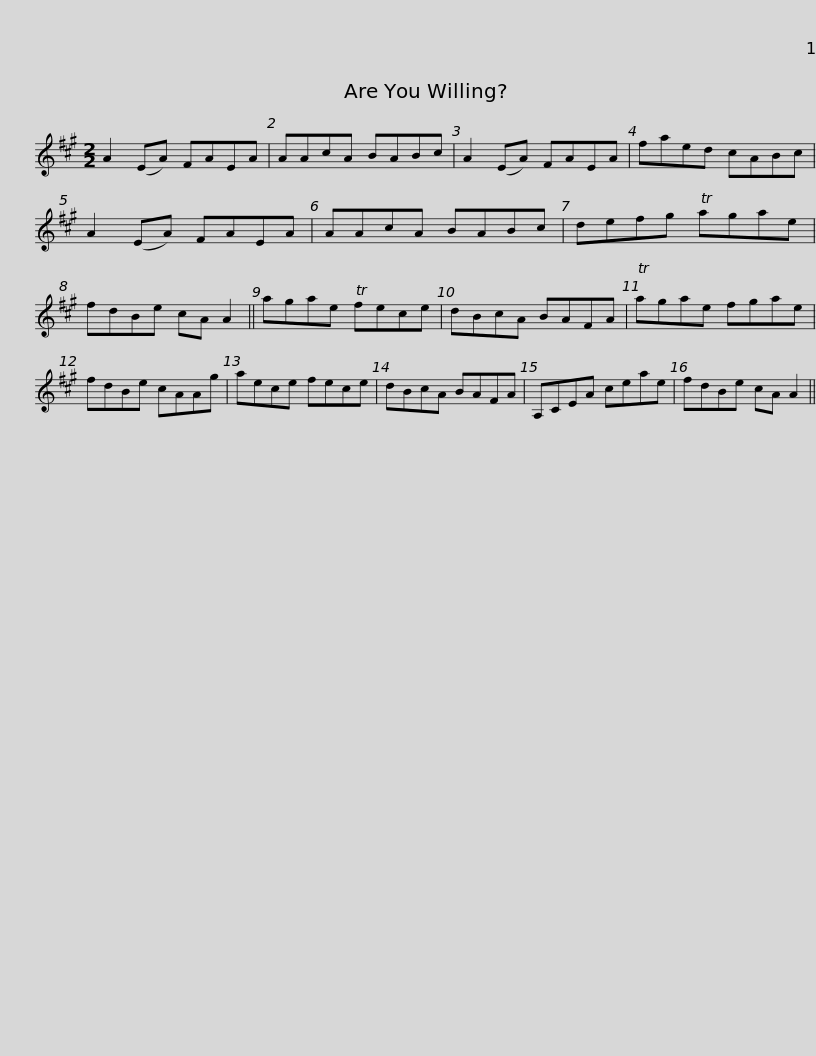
X:1
L:1/8
M:2/2
I:linebreak $
K:A
V:1 treble
V:1
 A2 (EA) FAEA | AAcA BABc | A2 (EA) FAEA | faed cABc | A2 (EA) FAEA | %5
 AAcA BABc |$ defg Tagae | fdBe cA A2 || agae Tfece | dBcA BAFA | %10
 Tagae fgae |$ fdBe cAAg | aece fece | dBcA BAFA | A,CEA ceae | %15
 fdBe cA A2 || %16
